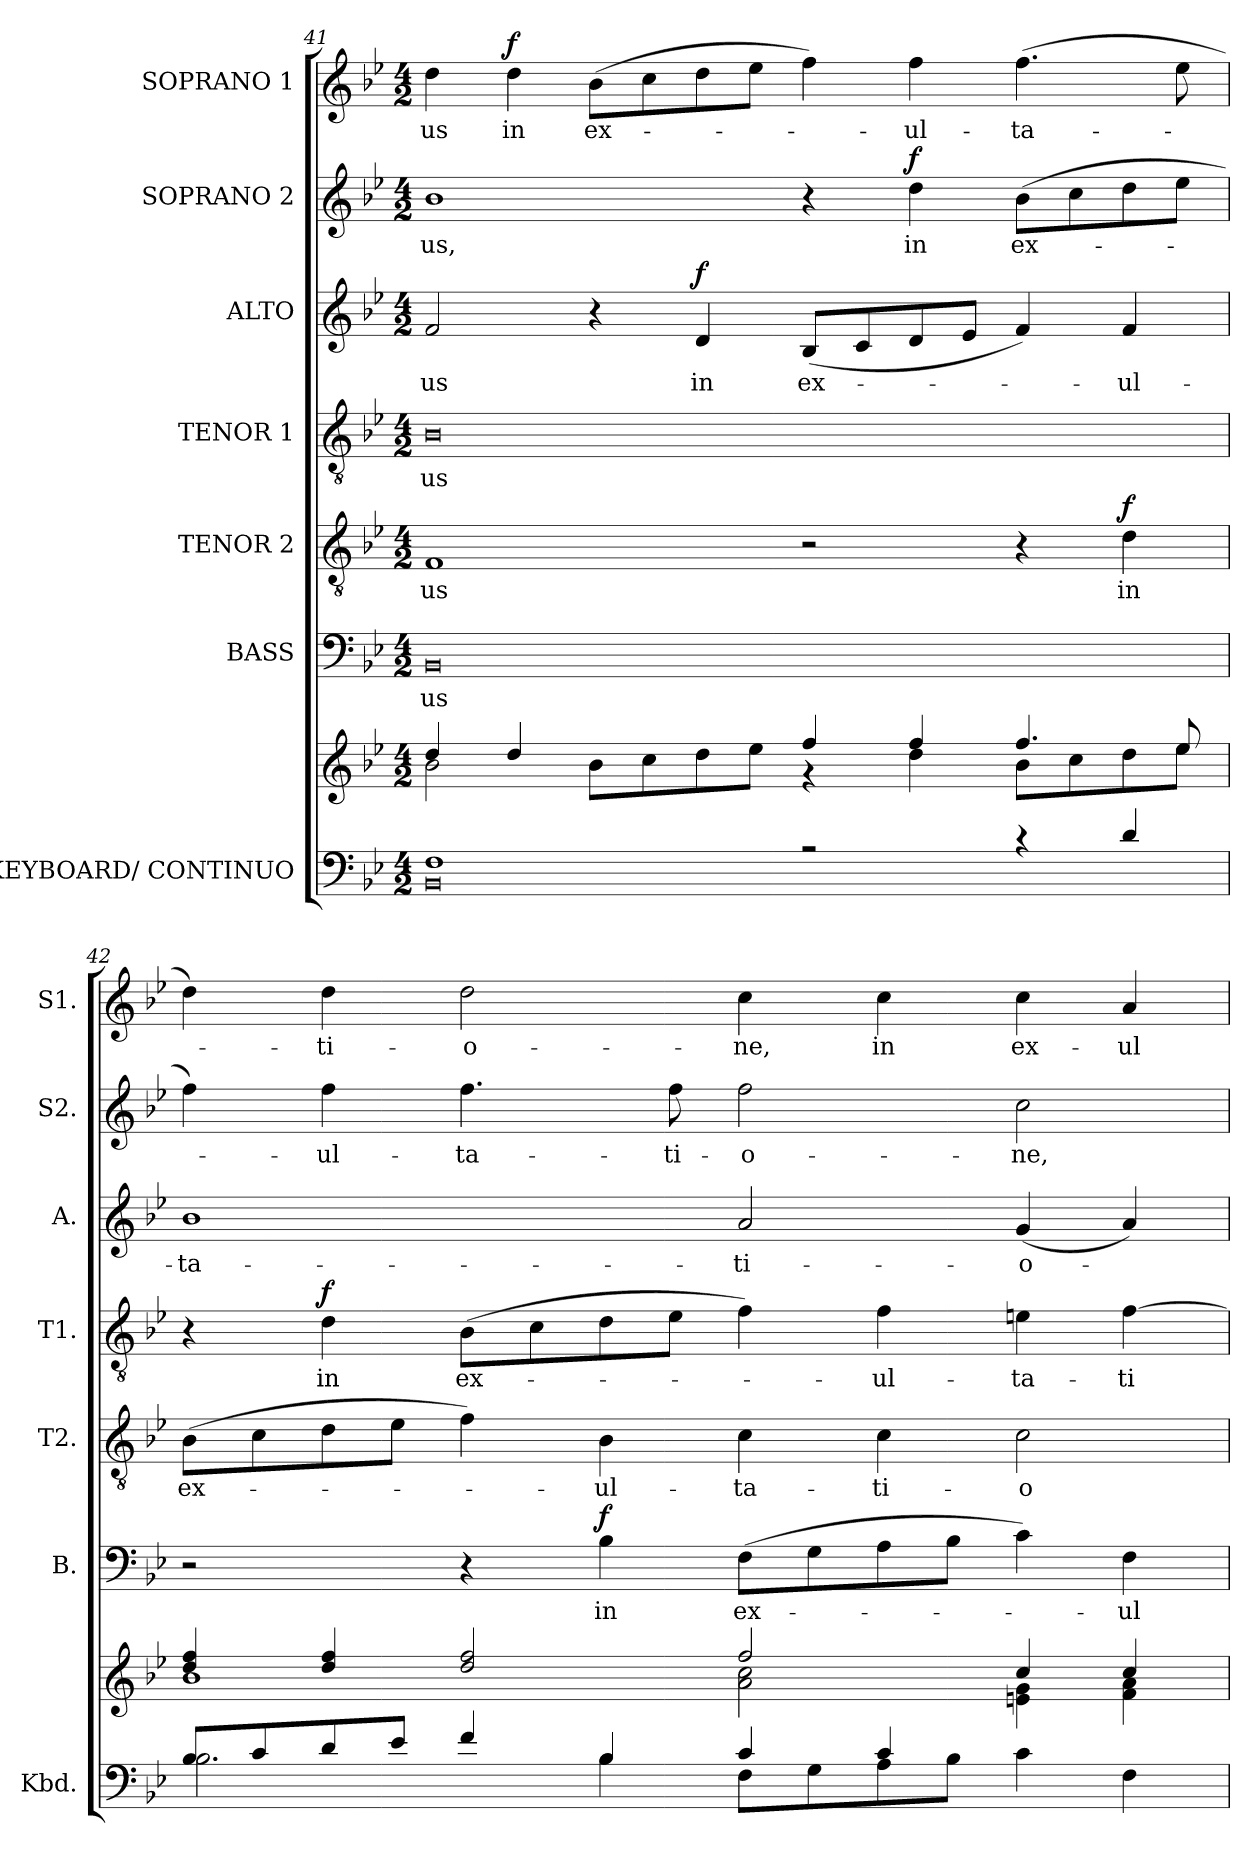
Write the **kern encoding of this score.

**kern	**kern	**kern	**text	**dynam	**kern	**text	**dynam	**kern	**text	**dynam	**kern	**text	**dynam	**kern	**text	**dynam	**kern	**text	**dynam
*part7	*part7	*part6	*part6	*part6	*part5	*part5	*part5	*part4	*part4	*part4	*part3	*part3	*part3	*part2	*part2	*part2	*part1	*part1	*part1
*staff8	*staff7	*staff6	*staff6	*staff6	*staff5	*staff5	*staff5	*staff4	*staff4	*staff4	*staff3	*staff3	*staff3	*staff2	*staff2	*staff2	*staff1	*staff1	*staff1
*I"KEYBOARD/ CONTINUO	*	*I"BASS	*	*	*I"TENOR 2	*	*	*I"TENOR 1	*	*	*I"ALTO	*	*	*I"SOPRANO 2	*	*	*I"SOPRANO 1	*	*
*I'Kbd.	*	*I'B.	*	*	*I'T2.	*	*	*I'T1.	*	*	*I'A.	*	*	*I'S2.	*	*	*I'S1.	*	*
!!LO:LB:g=z
*clefF4	*clefG2	*clefF4	*	*	*clefGv2	*	*	*clefGv2	*	*	*clefG2	*	*	*clefG2	*	*	*clefG2	*	*
*	*	*	*	*	*ITrd7c12	*	*	*ITrd7c12	*	*	*	*	*	*	*	*	*	*	*
*k[b-e-]	*k[b-e-]	*k[b-e-]	*	*	*k[b-e-]	*	*	*k[b-e-]	*	*	*k[b-e-]	*	*	*k[b-e-]	*	*	*k[b-e-]	*	*
*B-:	*B-:	*B-:	*	*	*B-:	*	*	*B-:	*	*	*B-:	*	*	*B-:	*	*	*B-:	*	*
*M4/2	*M4/2	*M4/2	*	*	*M4/2	*	*	*M4/2	*	*	*M4/2	*	*	*M4/2	*	*	*M4/2	*	*
=41	=41	=41	=41	=41	=41	=41	=41	=41	=41	=41	=41	=41	=41	=41	=41	=41	=41	=41	=41
*^	*^	*	*	*	*	*	*	*	*	*	*	*	*	*	*	*	*	*	*
!	!	!	!	!	!LO:LY:b:color=#000000	!	!	!	!	!	!	!	!	!	!	!	!	!	!	!	!
!	!	!	!	!	!	!	!	!LO:LY:b:color=#000000	!	!	!	!	!	!	!	!	!	!	!	!	!
!	!	!	!	!	!	!	!	!	!	!	!LO:LY:b:color=#000000	!	!	!	!	!	!	!	!	!	!
!	!	!	!	!	!	!	!	!	!	!	!	!	!	!LO:LY:b:color=#000000	!	!	!	!	!	!	!
!	!	!	!	!	!	!	!	!	!	!	!	!	!	!	!	!	!LO:LY:b:color=#000000	!	!	!	!
!	!	!	!	!	!	!	!	!	!	!	!	!	!	!	!	!	!	!	!	!LO:LY:b:color=#000000	!
1Fi	0BB-i	4ddi/	2b-i\	0BB-i	-us	.	1FFi	-us	.	0BB-i	-us	.	2fi/	-us	.	1b-i	-us,	.	4ddi\	-us	.
!	!	!	!	!	!	!	!	!	!	!	!	!	!	!	!	!	!	!	!	!LO:LY:b:color=#000000	!
.	.	4ddi/	.	.	.	.	.	.	.	.	.	.	.	.	.	.	.	.	4ddi\	in	f
!	!	!	!	!	!	!	!	!	!	!	!	!	!	!	!	!	!	!	!	!LO:LY:b:color=#000000	!
.	.	8b-i\L	4ryy	.	.	.	.	.	.	.	.	.	4r	.	.	.	.	.	(8b-i\L	ex-	.
.	.	8cci\	.	.	.	.	.	.	.	.	.	.	.	.	.	.	.	.	8cci\	.	.
!	!	!	!	!	!	!	!	!	!	!	!	!	!	!LO:LY:b:color=#000000	!	!	!	!	!	!	!
.	.	8ddi\	4ryy	.	.	.	.	.	.	.	.	.	4di/	in	f	.	.	.	8ddi\	.	.
.	.	8ee-i\J	.	.	.	.	.	.	.	.	.	.	.	.	.	.	.	.	8ee-i\J	.	.
!	!	!	!	!	!	!	!	!	!	!	!	!	!	!LO:LY:b:color=#000000	!	!	!	!	!	!	!
2r	.	4ffi/	4r	.	.	.	2r	.	.	.	.	.	(8B-i/L	ex-	.	4r	.	.	4ffi\)	.	.
.	.	.	.	.	.	.	.	.	.	.	.	.	8ci/	.	.	.	.	.	.	.	.
!	!	!	!	!	!	!	!	!	!	!	!	!	!	!	!	!	!LO:LY:b:color=#000000	!	!	!	!
!	!	!	!	!	!	!	!	!	!	!	!	!	!	!	!	!	!	!	!	!LO:LY:b:color=#000000	!
.	.	4ffi/	4ddi\	.	.	.	.	.	.	.	.	.	8di/	.	.	4ddi\	in	f	4ffi\	-ul-	.
.	.	.	.	.	.	.	.	.	.	.	.	.	8e-i/J	.	.	.	.	.	.	.	.
!	!	!	!	!	!	!	!	!	!	!	!	!	!	!	!	!	!LO:LY:b:color=#000000	!	!	!	!
!	!	!	!	!	!	!	!	!	!	!	!	!	!	!	!	!	!	!	!	!LO:LY:b:color=#000000	!
4r	.	4.ffi/	8b-i\L	.	.	.	4r	.	.	.	.	.	4fi/)	.	.	(8b-i\L	ex-	.	(4.ffi\	-ta-	.
.	.	.	8cci\	.	.	.	.	.	.	.	.	.	.	.	.	8cci\	.	.	.	.	.
!	!	!	!	!	!	!	!	!LO:LY:b:color=#000000	!	!	!	!	!	!	!	!	!	!	!	!	!
!	!	!	!	!	!	!	!	!	!	!	!	!	!	!LO:LY:b:color=#000000	!	!	!	!	!	!	!
4di/	.	.	8ddi\	.	.	.	4Di\	in	f	.	.	.	4fi/	-ul-	.	8ddi\	.	.	.	.	.
.	.	8ee-i/	8ee-i\J	.	.	.	.	.	.	.	.	.	.	.	.	8ee-i\J	.	.	8ee-i\	.	.
=42	=42	=42	=42	=42	=42	=42	=42	=42	=42	=42	=42	=42	=42	=42	=42	=42	=42	=42	=42	=42	=42
!	!	!	!	!	!	!	!	!LO:LY:b:color=#000000	!	!	!	!	!	!	!	!	!	!	!	!	!
!	!	!	!	!	!	!	!	!	!	!	!	!	!	!LO:LY:b:color=#000000	!	!	!	!	!	!	!
8B-i/L	2.B-i\	4ddi/ 4ffi	1b-i	2r	.	.	(8BB-i\L	ex-	.	4r	.	.	1b-i	-ta-	.	4ffi\)	.	.	4ddi\)	.	.
8ci/	.	.	.	.	.	.	8Ci\	.	.	.	.	.	.	.	.	.	.	.	.	.	.
!	!	!	!	!	!	!	!	!	!	!	!LO:LY:b:color=#000000	!	!	!	!	!	!	!	!	!	!
!	!	!	!	!	!	!	!	!	!	!	!	!	!	!	!	!	!LO:LY:b:color=#000000	!	!	!	!
!	!	!	!	!	!	!	!	!	!	!	!	!	!	!	!	!	!	!	!	!LO:LY:b:color=#000000	!
8di/	.	4ddi/ 4ffi	.	.	.	.	8Di\	.	.	4Di\	in	f	.	.	.	4ffi\	-ul-	.	4ddi\	-ti-	.
8e-i/J	.	.	.	.	.	.	8E-i\J	.	.	.	.	.	.	.	.	.	.	.	.	.	.
!	!	!	!	!	!	!	!	!	!	!	!LO:LY:b:color=#000000	!	!	!	!	!	!	!	!	!	!
!	!	!	!	!	!	!	!	!	!	!	!	!	!	!	!	!	!LO:LY:b:color=#000000	!	!	!	!
!	!	!	!	!	!	!	!	!	!	!	!	!	!	!	!	!	!	!	!	!LO:LY:b:color=#000000	!
4fi/	.	2ddi/ 2ffi	.	4r	.	.	4Fi\)	.	.	(8BB-i\L	ex-	.	.	.	.	4.ffi\	-ta-	.	2ddi\	-o-	.
.	.	.	.	.	.	.	.	.	.	8Ci\	.	.	.	.	.	.	.	.	.	.	.
!	!	!	!	!	!LO:LY:b:color=#000000	!	!	!	!	!	!	!	!	!	!	!	!	!	!	!	!
!	!	!	!	!	!	!	!	!LO:LY:b:color=#000000	!	!	!	!	!	!	!	!	!	!	!	!	!
4B-i/	4B-i\	.	.	4B-i\	in	f	4BB-i\	-ul-	.	8Di\	.	.	.	.	.	.	.	.	.	.	.
!	!	!	!	!	!	!	!	!	!	!	!	!	!	!	!	!	!LO:LY:b:color=#000000	!	!	!	!
.	.	.	.	.	.	.	.	.	.	8E-i\J	.	.	.	.	.	8ffi\	-ti-	.	.	.	.
!	!	!	!	!	!LO:LY:b:color=#000000	!	!	!	!	!	!	!	!	!	!	!	!	!	!	!	!
!	!	!	!	!	!	!	!	!LO:LY:b:color=#000000	!	!	!	!	!	!	!	!	!	!	!	!	!
!	!	!	!	!	!	!	!	!	!	!	!	!	!	!LO:LY:b:color=#000000	!	!	!	!	!	!	!
!	!	!	!	!	!	!	!	!	!	!	!	!	!	!	!	!	!LO:LY:b:color=#000000	!	!	!	!
!	!	!	!	!	!	!	!	!	!	!	!	!	!	!	!	!	!	!	!	!LO:LY:b:color=#000000	!
4ci/	8Fi\L	2ffi/	2ai\ 2cci	(8Fi\L	ex-	.	4Ci\	-ta-	.	4Fi\)	.	.	2ai/	-ti-	.	2ffi\	-o-	.	4cci\	-ne,	.
.	8Gi\	.	.	8Gi\	.	.	.	.	.	.	.	.	.	.	.	.	.	.	.	.	.
!	!	!	!	!	!	!	!	!LO:LY:b:color=#000000	!	!	!	!	!	!	!	!	!	!	!	!	!
!	!	!	!	!	!	!	!	!	!	!	!LO:LY:b:color=#000000	!	!	!	!	!	!	!	!	!	!
!	!	!	!	!	!	!	!	!	!	!	!	!	!	!	!	!	!	!	!	!LO:LY:b:color=#000000	!
4ci/	8Ai\	.	.	8Ai\	.	.	4Ci\	-ti-	.	4Fi\	-ul-	.	.	.	.	.	.	.	4cci\	in	.
.	8B-i\J	.	.	8B-i\J	.	.	.	.	.	.	.	.	.	.	.	.	.	.	.	.	.
!	!	!	!	!	!	!	!	!LO:LY:b:color=#000000	!	!	!	!	!	!	!	!	!	!	!	!	!
!	!	!	!	!	!	!	!	!	!	!	!LO:LY:b:color=#000000	!	!	!	!	!	!	!	!	!	!
!	!	!	!	!	!	!	!	!	!	!	!	!	!	!LO:LY:b:color=#000000	!	!	!	!	!	!	!
!	!	!	!	!	!	!	!	!	!	!	!	!	!	!	!	!	!LO:LY:b:color=#000000	!	!	!	!
!	!	!	!	!	!	!	!	!	!	!	!	!	!	!	!	!	!	!	!	!LO:LY:b:color=#000000	!
4ryy	4ci\	4cci/	4eni\ 4gi	4ci\)	.	.	2Ci\	-o-	.	4Eni\	-ta-	.	(4gi/	-o-	.	2cci\	-ne,	.	4cci\	ex-	.
!	!	!	!	!	!LO:LY:b:color=#000000	!	!	!	!	!	!	!	!	!	!	!	!	!	!	!	!
!	!	!	!	!	!	!	!	!	!	!	!LO:LY:b:color=#000000	!	!	!	!	!	!	!	!	!	!
!	!	!	!	!	!	!	!	!	!	!	!	!	!	!	!	!	!	!	!	!LO:LY:b:color=#000000	!
4ryy	4Fi\	4cci/	4fi\ 4ai	4Fi\	-ul-	.	.	.	.	[4Fi\	-ti-	.	4ai/)	.	.	.	.	.	4ai/	-ul-	.
*v	*v	*	*	*	*	*	*	*	*	*	*	*	*	*	*	*	*	*	*	*	*
*	*v	*v	*	*	*	*	*	*	*	*	*	*	*	*	*	*	*	*	*	*
=	=	=	=	=	=	=	=	=	=	=	=	=	=	=	=	=	=	=	=
*-	*-	*-	*-	*-	*-	*-	*-	*-	*-	*-	*-	*-	*-	*-	*-	*-	*-	*-	*-
